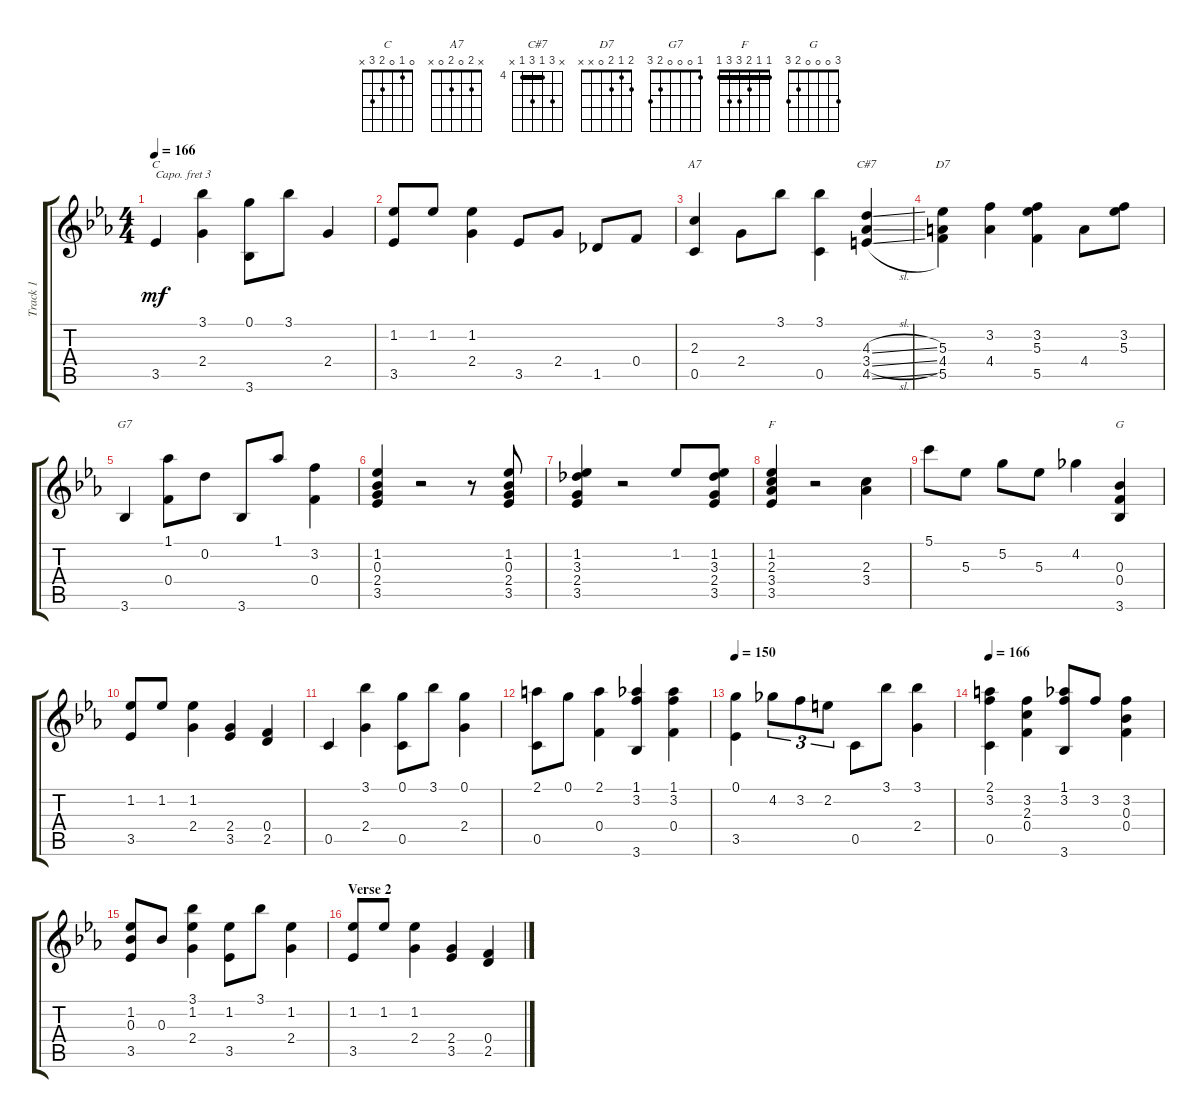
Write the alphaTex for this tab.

\track ("Track 1" "Track 1") {instrument acousticguitarsteel}
\staff {score tabs}
\capo 3
\tuning (E4 B3 G3 D3 A2 E2) {hide}
\chord ("C" 0 1 0 2 3 x)
\chord ("A7" x 2 0 2 0 x)
\chord ("C#7" x 6 4 6 4 x) {firstfret 4 barre 4}
\chord ("D7" 2 1 2 0 x x)
\chord ("G7" 1 0 0 0 2 3)
\chord ("F" 1 1 2 3 3 1) {barre 1}
\chord ("G" 3 0 0 0 2 3)
\ts (4 4)
\tempo 166
\clef g2
\ks eb
3.5.4{ch "C" dy mf} (3.1 2.4).4 (0.1 3.6).8 3.1.8 2.4.4 |
(1.2 3.5).8 1.2.8 (1.2 2.4).4 3.5.8 2.4.8 1.5.8 0.4.8 |
(2.3 0.5).4{ch "A7"} 2.4.8 3.1.8 (3.1 0.5).4 (4.3{sl} 3.4{sl} 4.5{sl}).4{ch "C#7"} |
(5.3 4.4 5.5).4{ch "D7"} (3.2 4.4).4 (3.2 5.3 5.5).4 4.4.8 (3.2 5.3).8 |
3.6.4{ch "G7"} (1.1 0.4).8 0.2.8 3.6.8 1.1.8 (3.2 0.4).4 |
(1.2 0.3 2.4 3.5).4 r.2 r.8 (1.2 0.3 2.4 3.5).8 |
(1.2 3.3 2.4 3.5).4 r.2 1.2.8 (1.2 3.3 2.4 3.5).8 |
(1.2 2.3 3.4 3.5).4{ch "F"} r.2 (2.3 3.4).4 |
5.1.8 5.3.8 5.2.8 5.3.8 4.2.4 (0.3 0.4 3.6).4{ch "G"} |
(1.2 3.5).8 1.2.8 (1.2 2.4).4 (2.4 3.5).4 (0.4 2.5).4 |
0.5.4 (3.1 2.4).4 (0.1 0.5).8 3.1.8 (0.1 2.4).4 |
(2.1 0.5).8 0.1.8 (2.1 0.4).4 (1.1 3.2 3.6).4 (1.1 3.2 0.4).4 |
\tempo 150
(0.1 3.5).4 4.2.8{tu (3 2)} 3.2.8{tu (3 2)} 2.2.8{tu (3 2)} 0.5.8 3.1.8 (3.1 2.4).4 |
\tempo 166
(2.1 3.2 0.5).4 (3.2 2.3 0.4).4 (1.1 3.2 3.6).8 3.2.8 (3.2 0.3 0.4).4 |
(1.2 0.3 3.5).8 0.3.8 (3.1 1.2 2.4).4 (1.2 3.5).8 3.1.8 (1.2 2.4).4 |
\section ("" "Verse 2")
(1.2 3.5).8 1.2.8 (1.2 2.4).4 (2.4 3.5).4 (0.4 2.5).4
